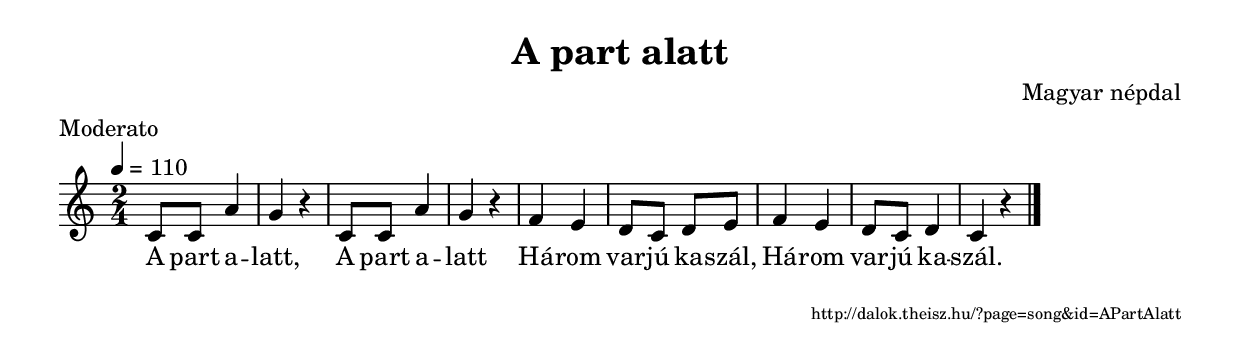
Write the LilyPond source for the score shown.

\version "2.10.33"


\header {
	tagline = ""	title = "A part alatt"
	composer = "Magyar népdal"
	meter = "Moderato"
}

VoiceA = { \key c \major \override Staff.TimeSignature #'style = #'()  \time 2/4 \tempo 4=110
	\relative f' { c8 c a'4 g r
c,8 c a'4 g r
f e d8 c d e
f4 e d8 c d4 c r \bar "|."
	}
}
SplitLyricsA = \lyricmode { 
A part a -- latt,
A part a -- latt
Há -- rom var -- jú ka -- szál,
Há -- rom var -- jú ka -- szál.
}
\score {
	<<
		\context Voice = songStaff { \VoiceA }
		\lyricsto "songStaff" \new Lyrics \SplitLyricsA
	>>
	\layout {
		indent = #0
	}
}

\score {
	<<
		\context Voice = songStaff { \VoiceA }
	>>
	\midi {
	}
}

\markup { \fill-line { \hspace #1 \super http://dalok.theisz.hu/?page=song&id=APartAlatt } }

\paper {
}
